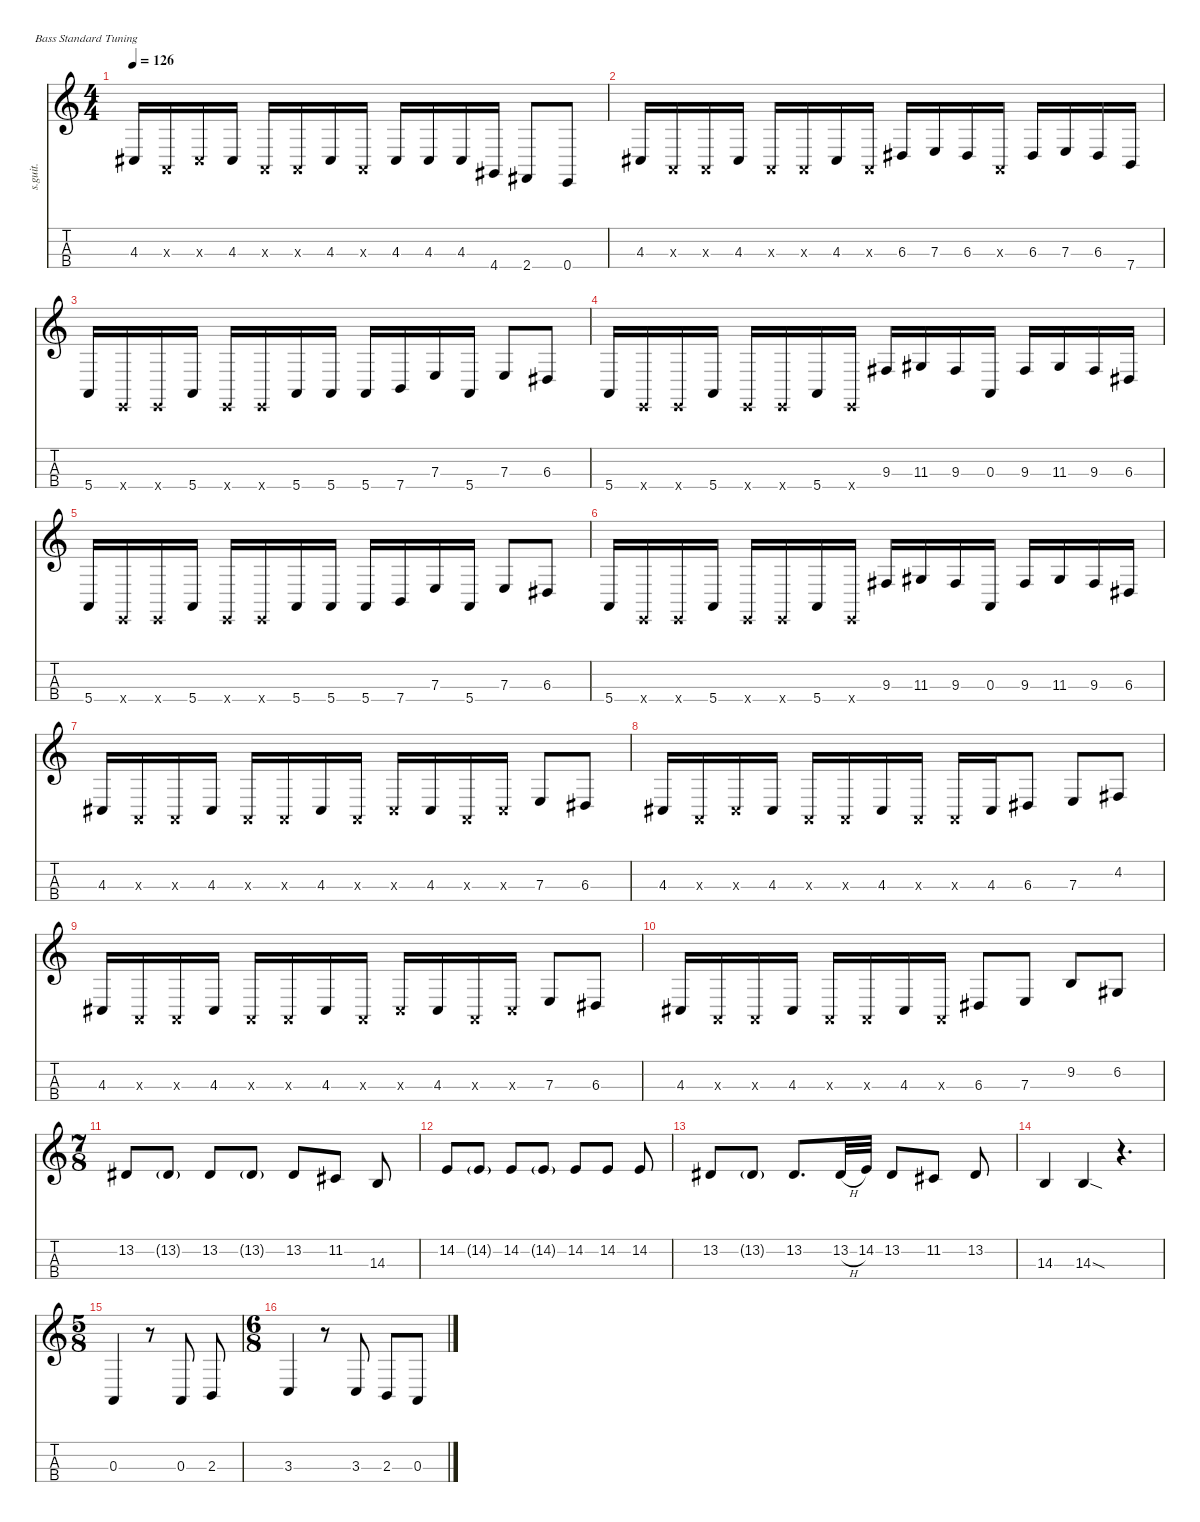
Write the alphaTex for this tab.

\defaultSystemsLayout 4
\hideDynamics
\bracketExtendMode nobrackets
\track ("Bass" "s.guit.") {instrument electricbassfinger}
\staff {score tabs}
\tuning (G2 D2 A1 E1)
\ts (4 4)
\tempo 126
\clef g2
\ks c
4.3{acc #}.16{lyrics (0 "") lyrics (1 "") lyrics (2 "") lyrics (3 "") lyrics (4 "") dy mf} 0.3{x}.16{lyrics (0 "") lyrics (1 "") lyrics (2 "") lyrics (3 "") lyrics (4 "")} 4.3{x acc #}.16{lyrics (0 "") lyrics (1 "") lyrics (2 "") lyrics (3 "") lyrics (4 "")} 4.3{acc #}.16{lyrics (0 "") lyrics (1 "") lyrics (2 "") lyrics (3 "") lyrics (4 "")} 0.3{x}.16{lyrics (0 "") lyrics (1 "") lyrics (2 "") lyrics (3 "") lyrics (4 "")} 0.3{x}.16{lyrics (0 "") lyrics (1 "") lyrics (2 "") lyrics (3 "") lyrics (4 "")} 4.3{acc #}.16{lyrics (0 "") lyrics (1 "") lyrics (2 "") lyrics (3 "") lyrics (4 "")} 0.3{x}.16{lyrics (0 "") lyrics (1 "") lyrics (2 "") lyrics (3 "") lyrics (4 "")} 4.3{acc #}.16{lyrics (0 "") lyrics (1 "") lyrics (2 "") lyrics (3 "") lyrics (4 "")} 4.3{acc #}.16{lyrics (0 "") lyrics (1 "") lyrics (2 "") lyrics (3 "") lyrics (4 "")} 4.3{acc #}.16{lyrics (0 "") lyrics (1 "") lyrics (2 "") lyrics (3 "") lyrics (4 "")} 4.4{acc #}.16{lyrics (0 "") lyrics (1 "") lyrics (2 "") lyrics (3 "") lyrics (4 "")} 2.4{acc #}.8{lyrics (0 "") lyrics (1 "") lyrics (2 "") lyrics (3 "") lyrics (4 "")} 0.4.8{lyrics (0 "") lyrics (1 "") lyrics (2 "") lyrics (3 "") lyrics (4 "")} |
4.3{acc #}.16{lyrics (0 "") lyrics (1 "") lyrics (2 "") lyrics (3 "") lyrics (4 "")} 0.3{x}.16{lyrics (0 "") lyrics (1 "") lyrics (2 "") lyrics (3 "") lyrics (4 "")} 0.3{x}.16{lyrics (0 "") lyrics (1 "") lyrics (2 "") lyrics (3 "") lyrics (4 "")} 4.3{acc #}.16{lyrics (0 "") lyrics (1 "") lyrics (2 "") lyrics (3 "") lyrics (4 "")} 0.3{x}.16{lyrics (0 "") lyrics (1 "") lyrics (2 "") lyrics (3 "") lyrics (4 "")} 0.3{x}.16{lyrics (0 "") lyrics (1 "") lyrics (2 "") lyrics (3 "") lyrics (4 "")} 4.3{acc #}.16{lyrics (0 "") lyrics (1 "") lyrics (2 "") lyrics (3 "") lyrics (4 "")} 0.3{x}.16{lyrics (0 "") lyrics (1 "") lyrics (2 "") lyrics (3 "") lyrics (4 "")} 6.3{acc #}.16{lyrics (0 "") lyrics (1 "") lyrics (2 "") lyrics (3 "") lyrics (4 "")} 7.3.16{lyrics (0 "") lyrics (1 "") lyrics (2 "") lyrics (3 "") lyrics (4 "")} 6.3{acc #}.16{lyrics (0 "") lyrics (1 "") lyrics (2 "") lyrics (3 "") lyrics (4 "")} 0.3{x}.16{lyrics (0 "") lyrics (1 "") lyrics (2 "") lyrics (3 "") lyrics (4 "")} 6.3{acc #}.16{lyrics (0 "") lyrics (1 "") lyrics (2 "") lyrics (3 "") lyrics (4 "")} 7.3.16{lyrics (0 "") lyrics (1 "") lyrics (2 "") lyrics (3 "") lyrics (4 "")} 6.3{acc #}.16{lyrics (0 "") lyrics (1 "") lyrics (2 "") lyrics (3 "") lyrics (4 "")} 7.4.16{lyrics (0 "") lyrics (1 "") lyrics (2 "") lyrics (3 "") lyrics (4 "")} |
5.4.16{lyrics (0 "") lyrics (1 "") lyrics (2 "") lyrics (3 "") lyrics (4 "")} 0.4{x}.16{lyrics (0 "") lyrics (1 "") lyrics (2 "") lyrics (3 "") lyrics (4 "")} 0.4{x}.16{lyrics (0 "") lyrics (1 "") lyrics (2 "") lyrics (3 "") lyrics (4 "")} 5.4.16{lyrics (0 "") lyrics (1 "") lyrics (2 "") lyrics (3 "") lyrics (4 "")} 0.4{x}.16{lyrics (0 "") lyrics (1 "") lyrics (2 "") lyrics (3 "") lyrics (4 "")} 0.4{x}.16{lyrics (0 "") lyrics (1 "") lyrics (2 "") lyrics (3 "") lyrics (4 "")} 5.4.16{lyrics (0 "") lyrics (1 "") lyrics (2 "") lyrics (3 "") lyrics (4 "")} 5.4.16{lyrics (0 "") lyrics (1 "") lyrics (2 "") lyrics (3 "") lyrics (4 "")} 5.4.16{lyrics (0 "") lyrics (1 "") lyrics (2 "") lyrics (3 "") lyrics (4 "")} 7.4.16{lyrics (0 "") lyrics (1 "") lyrics (2 "") lyrics (3 "") lyrics (4 "")} 7.3.16{lyrics (0 "") lyrics (1 "") lyrics (2 "") lyrics (3 "") lyrics (4 "")} 5.4.16{lyrics (0 "") lyrics (1 "") lyrics (2 "") lyrics (3 "") lyrics (4 "")} 7.3.8{lyrics (0 "") lyrics (1 "") lyrics (2 "") lyrics (3 "") lyrics (4 "")} 6.3{acc #}.8{lyrics (0 "") lyrics (1 "") lyrics (2 "") lyrics (3 "") lyrics (4 "")} |
5.4.16{lyrics (0 "") lyrics (1 "") lyrics (2 "") lyrics (3 "") lyrics (4 "")} 0.4{x}.16{lyrics (0 "") lyrics (1 "") lyrics (2 "") lyrics (3 "") lyrics (4 "")} 0.4{x}.16{lyrics (0 "") lyrics (1 "") lyrics (2 "") lyrics (3 "") lyrics (4 "")} 5.4.16{lyrics (0 "") lyrics (1 "") lyrics (2 "") lyrics (3 "") lyrics (4 "")} 0.4{x}.16{lyrics (0 "") lyrics (1 "") lyrics (2 "") lyrics (3 "") lyrics (4 "")} 0.4{x}.16{lyrics (0 "") lyrics (1 "") lyrics (2 "") lyrics (3 "") lyrics (4 "")} 5.4.16{lyrics (0 "") lyrics (1 "") lyrics (2 "") lyrics (3 "") lyrics (4 "")} 0.4{x}.16{lyrics (0 "") lyrics (1 "") lyrics (2 "") lyrics (3 "") lyrics (4 "")} 9.3{acc #}.16{lyrics (0 "") lyrics (1 "") lyrics (2 "") lyrics (3 "") lyrics (4 "")} 11.3{acc #}.16{lyrics (0 "") lyrics (1 "") lyrics (2 "") lyrics (3 "") lyrics (4 "")} 9.3{acc #}.16{lyrics (0 "") lyrics (1 "") lyrics (2 "") lyrics (3 "") lyrics (4 "")} 0.3.16{lyrics (0 "") lyrics (1 "") lyrics (2 "") lyrics (3 "") lyrics (4 "")} 9.3{acc #}.16{lyrics (0 "") lyrics (1 "") lyrics (2 "") lyrics (3 "") lyrics (4 "")} 11.3{acc #}.16{lyrics (0 "") lyrics (1 "") lyrics (2 "") lyrics (3 "") lyrics (4 "")} 9.3{acc #}.16{lyrics (0 "") lyrics (1 "") lyrics (2 "") lyrics (3 "") lyrics (4 "")} 6.3{acc #}.16{lyrics (0 "") lyrics (1 "") lyrics (2 "") lyrics (3 "") lyrics (4 "")} |
5.4.16{lyrics (0 "") lyrics (1 "") lyrics (2 "") lyrics (3 "") lyrics (4 "")} 0.4{x}.16{lyrics (0 "") lyrics (1 "") lyrics (2 "") lyrics (3 "") lyrics (4 "")} 0.4{x}.16{lyrics (0 "") lyrics (1 "") lyrics (2 "") lyrics (3 "") lyrics (4 "")} 5.4.16{lyrics (0 "") lyrics (1 "") lyrics (2 "") lyrics (3 "") lyrics (4 "")} 0.4{x}.16{lyrics (0 "") lyrics (1 "") lyrics (2 "") lyrics (3 "") lyrics (4 "")} 0.4{x}.16{lyrics (0 "") lyrics (1 "") lyrics (2 "") lyrics (3 "") lyrics (4 "")} 5.4.16{lyrics (0 "") lyrics (1 "") lyrics (2 "") lyrics (3 "") lyrics (4 "")} 5.4.16{lyrics (0 "") lyrics (1 "") lyrics (2 "") lyrics (3 "") lyrics (4 "")} 5.4.16{lyrics (0 "") lyrics (1 "") lyrics (2 "") lyrics (3 "") lyrics (4 "")} 7.4.16{lyrics (0 "") lyrics (1 "") lyrics (2 "") lyrics (3 "") lyrics (4 "")} 7.3.16{lyrics (0 "") lyrics (1 "") lyrics (2 "") lyrics (3 "") lyrics (4 "")} 5.4.16{lyrics (0 "") lyrics (1 "") lyrics (2 "") lyrics (3 "") lyrics (4 "")} 7.3.8{lyrics (0 "") lyrics (1 "") lyrics (2 "") lyrics (3 "") lyrics (4 "")} 6.3{acc #}.8{lyrics (0 "") lyrics (1 "") lyrics (2 "") lyrics (3 "") lyrics (4 "")} |
5.4.16{lyrics (0 "") lyrics (1 "") lyrics (2 "") lyrics (3 "") lyrics (4 "")} 0.4{x}.16{lyrics (0 "") lyrics (1 "") lyrics (2 "") lyrics (3 "") lyrics (4 "")} 0.4{x}.16{lyrics (0 "") lyrics (1 "") lyrics (2 "") lyrics (3 "") lyrics (4 "")} 5.4.16{lyrics (0 "") lyrics (1 "") lyrics (2 "") lyrics (3 "") lyrics (4 "")} 0.4{x}.16{lyrics (0 "") lyrics (1 "") lyrics (2 "") lyrics (3 "") lyrics (4 "")} 0.4{x}.16{lyrics (0 "") lyrics (1 "") lyrics (2 "") lyrics (3 "") lyrics (4 "")} 5.4.16{lyrics (0 "") lyrics (1 "") lyrics (2 "") lyrics (3 "") lyrics (4 "")} 0.4{x}.16{lyrics (0 "") lyrics (1 "") lyrics (2 "") lyrics (3 "") lyrics (4 "")} 9.3{acc #}.16{lyrics (0 "") lyrics (1 "") lyrics (2 "") lyrics (3 "") lyrics (4 "")} 11.3{acc #}.16{lyrics (0 "") lyrics (1 "") lyrics (2 "") lyrics (3 "") lyrics (4 "")} 9.3{acc #}.16{lyrics (0 "") lyrics (1 "") lyrics (2 "") lyrics (3 "") lyrics (4 "")} 0.3.16{lyrics (0 "") lyrics (1 "") lyrics (2 "") lyrics (3 "") lyrics (4 "")} 9.3{acc #}.16{lyrics (0 "") lyrics (1 "") lyrics (2 "") lyrics (3 "") lyrics (4 "")} 11.3{acc #}.16{lyrics (0 "") lyrics (1 "") lyrics (2 "") lyrics (3 "") lyrics (4 "")} 9.3{acc #}.16{lyrics (0 "") lyrics (1 "") lyrics (2 "") lyrics (3 "") lyrics (4 "")} 6.3{acc #}.16{lyrics (0 "") lyrics (1 "") lyrics (2 "") lyrics (3 "") lyrics (4 "")} |
4.3{acc #}.16{lyrics (0 "") lyrics (1 "") lyrics (2 "") lyrics (3 "") lyrics (4 "")} 0.3{x}.16{lyrics (0 "") lyrics (1 "") lyrics (2 "") lyrics (3 "") lyrics (4 "")} 0.3{x}.16{lyrics (0 "") lyrics (1 "") lyrics (2 "") lyrics (3 "") lyrics (4 "")} 4.3{acc #}.16{lyrics (0 "") lyrics (1 "") lyrics (2 "") lyrics (3 "") lyrics (4 "")} 0.3{x}.16{lyrics (0 "") lyrics (1 "") lyrics (2 "") lyrics (3 "") lyrics (4 "")} 0.3{x}.16{lyrics (0 "") lyrics (1 "") lyrics (2 "") lyrics (3 "") lyrics (4 "")} 4.3{acc #}.16{lyrics (0 "") lyrics (1 "") lyrics (2 "") lyrics (3 "") lyrics (4 "")} 0.3{x}.16{lyrics (0 "") lyrics (1 "") lyrics (2 "") lyrics (3 "") lyrics (4 "")} 4.3{x acc #}.16{lyrics (0 "") lyrics (1 "") lyrics (2 "") lyrics (3 "") lyrics (4 "")} 4.3{acc #}.16{lyrics (0 "") lyrics (1 "") lyrics (2 "") lyrics (3 "") lyrics (4 "")} 0.3{x}.16{lyrics (0 "") lyrics (1 "") lyrics (2 "") lyrics (3 "") lyrics (4 "")} 4.3{x acc #}.16{lyrics (0 "") lyrics (1 "") lyrics (2 "") lyrics (3 "") lyrics (4 "")} 7.3.8{lyrics (0 "") lyrics (1 "") lyrics (2 "") lyrics (3 "") lyrics (4 "")} 6.3{acc #}.8{lyrics (0 "") lyrics (1 "") lyrics (2 "") lyrics (3 "") lyrics (4 "")} |
4.3{acc #}.16{lyrics (0 "") lyrics (1 "") lyrics (2 "") lyrics (3 "") lyrics (4 "")} 0.3{x}.16{lyrics (0 "") lyrics (1 "") lyrics (2 "") lyrics (3 "") lyrics (4 "")} 4.3{x acc #}.16{lyrics (0 "") lyrics (1 "") lyrics (2 "") lyrics (3 "") lyrics (4 "")} 4.3{acc #}.16{lyrics (0 "") lyrics (1 "") lyrics (2 "") lyrics (3 "") lyrics (4 "")} 0.3{x}.16{lyrics (0 "") lyrics (1 "") lyrics (2 "") lyrics (3 "") lyrics (4 "")} 0.3{x}.16{lyrics (0 "") lyrics (1 "") lyrics (2 "") lyrics (3 "") lyrics (4 "")} 4.3{acc #}.16{lyrics (0 "") lyrics (1 "") lyrics (2 "") lyrics (3 "") lyrics (4 "")} 0.3{x}.16{lyrics (0 "") lyrics (1 "") lyrics (2 "") lyrics (3 "") lyrics (4 "")} 0.3{x}.16{lyrics (0 "") lyrics (1 "") lyrics (2 "") lyrics (3 "") lyrics (4 "")} 4.3{acc #}.16{lyrics (0 "") lyrics (1 "") lyrics (2 "") lyrics (3 "") lyrics (4 "")} 6.3{acc #}.8{lyrics (0 "") lyrics (1 "") lyrics (2 "") lyrics (3 "") lyrics (4 "")} 7.3.8{lyrics (0 "") lyrics (1 "") lyrics (2 "") lyrics (3 "") lyrics (4 "")} 4.2{acc #}.8{lyrics (0 "") lyrics (1 "") lyrics (2 "") lyrics (3 "") lyrics (4 "")} |
4.3{acc #}.16{lyrics (0 "") lyrics (1 "") lyrics (2 "") lyrics (3 "") lyrics (4 "")} 0.3{x}.16{lyrics (0 "") lyrics (1 "") lyrics (2 "") lyrics (3 "") lyrics (4 "")} 0.3{x}.16{lyrics (0 "") lyrics (1 "") lyrics (2 "") lyrics (3 "") lyrics (4 "")} 4.3{acc #}.16{lyrics (0 "") lyrics (1 "") lyrics (2 "") lyrics (3 "") lyrics (4 "")} 0.3{x}.16{lyrics (0 "") lyrics (1 "") lyrics (2 "") lyrics (3 "") lyrics (4 "")} 0.3{x}.16{lyrics (0 "") lyrics (1 "") lyrics (2 "") lyrics (3 "") lyrics (4 "")} 4.3{acc #}.16{lyrics (0 "") lyrics (1 "") lyrics (2 "") lyrics (3 "") lyrics (4 "")} 0.3{x}.16{lyrics (0 "") lyrics (1 "") lyrics (2 "") lyrics (3 "") lyrics (4 "")} 4.3{x acc #}.16{lyrics (0 "") lyrics (1 "") lyrics (2 "") lyrics (3 "") lyrics (4 "")} 4.3{acc #}.16{lyrics (0 "") lyrics (1 "") lyrics (2 "") lyrics (3 "") lyrics (4 "")} 0.3{x}.16{lyrics (0 "") lyrics (1 "") lyrics (2 "") lyrics (3 "") lyrics (4 "")} 4.3{x acc #}.16{lyrics (0 "") lyrics (1 "") lyrics (2 "") lyrics (3 "") lyrics (4 "")} 7.3.8{lyrics (0 "") lyrics (1 "") lyrics (2 "") lyrics (3 "") lyrics (4 "")} 6.3{acc #}.8{lyrics (0 "") lyrics (1 "") lyrics (2 "") lyrics (3 "") lyrics (4 "")} |
4.3{acc #}.16{lyrics (0 "") lyrics (1 "") lyrics (2 "") lyrics (3 "") lyrics (4 "")} 0.3{x}.16{lyrics (0 "") lyrics (1 "") lyrics (2 "") lyrics (3 "") lyrics (4 "")} 0.3{x}.16{lyrics (0 "") lyrics (1 "") lyrics (2 "") lyrics (3 "") lyrics (4 "")} 4.3{acc #}.16{lyrics (0 "") lyrics (1 "") lyrics (2 "") lyrics (3 "") lyrics (4 "")} 0.3{x}.16{lyrics (0 "") lyrics (1 "") lyrics (2 "") lyrics (3 "") lyrics (4 "")} 0.3{x}.16{lyrics (0 "") lyrics (1 "") lyrics (2 "") lyrics (3 "") lyrics (4 "")} 4.3{acc #}.16{lyrics (0 "") lyrics (1 "") lyrics (2 "") lyrics (3 "") lyrics (4 "")} 0.3{x}.16{lyrics (0 "") lyrics (1 "") lyrics (2 "") lyrics (3 "") lyrics (4 "")} 6.3{acc #}.8{lyrics (0 "") lyrics (1 "") lyrics (2 "") lyrics (3 "") lyrics (4 "")} 7.3.8{lyrics (0 "") lyrics (1 "") lyrics (2 "") lyrics (3 "") lyrics (4 "")} 9.2.8{lyrics (0 "") lyrics (1 "") lyrics (2 "") lyrics (3 "") lyrics (4 "")} 6.2{acc #}.8{lyrics (0 "") lyrics (1 "") lyrics (2 "") lyrics (3 "") lyrics (4 "")} |
\ts (7 8)
\beaming (8 2 2 2 2)
13.2{acc #}.8{lyrics (0 "") lyrics (1 "") lyrics (2 "") lyrics (3 "") lyrics (4 "")} 13.2{g acc #}.8{lyrics (0 "") lyrics (1 "") lyrics (2 "") lyrics (3 "") lyrics (4 "")} 13.2{acc #}.8{lyrics (0 "") lyrics (1 "") lyrics (2 "") lyrics (3 "") lyrics (4 "")} 13.2{g acc #}.8{lyrics (0 "") lyrics (1 "") lyrics (2 "") lyrics (3 "") lyrics (4 "")} 13.2{acc #}.8{lyrics (0 "") lyrics (1 "") lyrics (2 "") lyrics (3 "") lyrics (4 "")} 11.2{acc #}.8{lyrics (0 "") lyrics (1 "") lyrics (2 "") lyrics (3 "") lyrics (4 "")} 14.3.8{lyrics (0 "") lyrics (1 "") lyrics (2 "") lyrics (3 "") lyrics (4 "")} |
14.2.8{lyrics (0 "") lyrics (1 "") lyrics (2 "") lyrics (3 "") lyrics (4 "")} 14.2{g}.8{lyrics (0 "") lyrics (1 "") lyrics (2 "") lyrics (3 "") lyrics (4 "")} 14.2.8{lyrics (0 "") lyrics (1 "") lyrics (2 "") lyrics (3 "") lyrics (4 "")} 14.2{g}.8{lyrics (0 "") lyrics (1 "") lyrics (2 "") lyrics (3 "") lyrics (4 "")} 14.2.8{lyrics (0 "") lyrics (1 "") lyrics (2 "") lyrics (3 "") lyrics (4 "")} 14.2.8{lyrics (0 "") lyrics (1 "") lyrics (2 "") lyrics (3 "") lyrics (4 "")} 14.2.8{lyrics (0 "") lyrics (1 "") lyrics (2 "") lyrics (3 "") lyrics (4 "")} |
13.2{acc #}.8{lyrics (0 "") lyrics (1 "") lyrics (2 "") lyrics (3 "") lyrics (4 "")} 13.2{g acc #}.8{lyrics (0 "") lyrics (1 "") lyrics (2 "") lyrics (3 "") lyrics (4 "")} 13.2{acc #}.8{d lyrics (0 "") lyrics (1 "") lyrics (2 "") lyrics (3 "") lyrics (4 "")} 13.2{h acc #}.32{lyrics (0 "") lyrics (1 "") lyrics (2 "") lyrics (3 "") lyrics (4 "")} 14.2.32{lyrics (0 "") lyrics (1 "") lyrics (2 "") lyrics (3 "") lyrics (4 "")} 13.2{acc #}.8{lyrics (0 "") lyrics (1 "") lyrics (2 "") lyrics (3 "") lyrics (4 "")} 11.2{acc #}.8{lyrics (0 "") lyrics (1 "") lyrics (2 "") lyrics (3 "") lyrics (4 "")} 13.2{acc #}.8{lyrics (0 "") lyrics (1 "") lyrics (2 "") lyrics (3 "") lyrics (4 "")} |
14.3.4{lyrics (0 "") lyrics (1 "") lyrics (2 "") lyrics (3 "") lyrics (4 "")} 14.3{sod}.4{lyrics (0 "") lyrics (1 "") lyrics (2 "") lyrics (3 "") lyrics (4 "")} r.4{d} |
\ts (5 8)
\beaming (8 2 2 2 2)
0.3.4{lyrics (0 "") lyrics (1 "") lyrics (2 "") lyrics (3 "") lyrics (4 "")} r.8 0.3.8{lyrics (0 "") lyrics (1 "") lyrics (2 "") lyrics (3 "") lyrics (4 "")} 2.3.8{lyrics (0 "") lyrics (1 "") lyrics (2 "") lyrics (3 "") lyrics (4 "")} |
\ts (6 8)
\beaming (8 2 2 2 2)
3.3.4{lyrics (0 "") lyrics (1 "") lyrics (2 "") lyrics (3 "") lyrics (4 "")} r.8 3.3.8{lyrics (0 "") lyrics (1 "") lyrics (2 "") lyrics (3 "") lyrics (4 "")} 2.3.8{lyrics (0 "") lyrics (1 "") lyrics (2 "") lyrics (3 "") lyrics (4 "")} 0.3.8{lyrics (0 "") lyrics (1 "") lyrics (2 "") lyrics (3 "") lyrics (4 "")}
